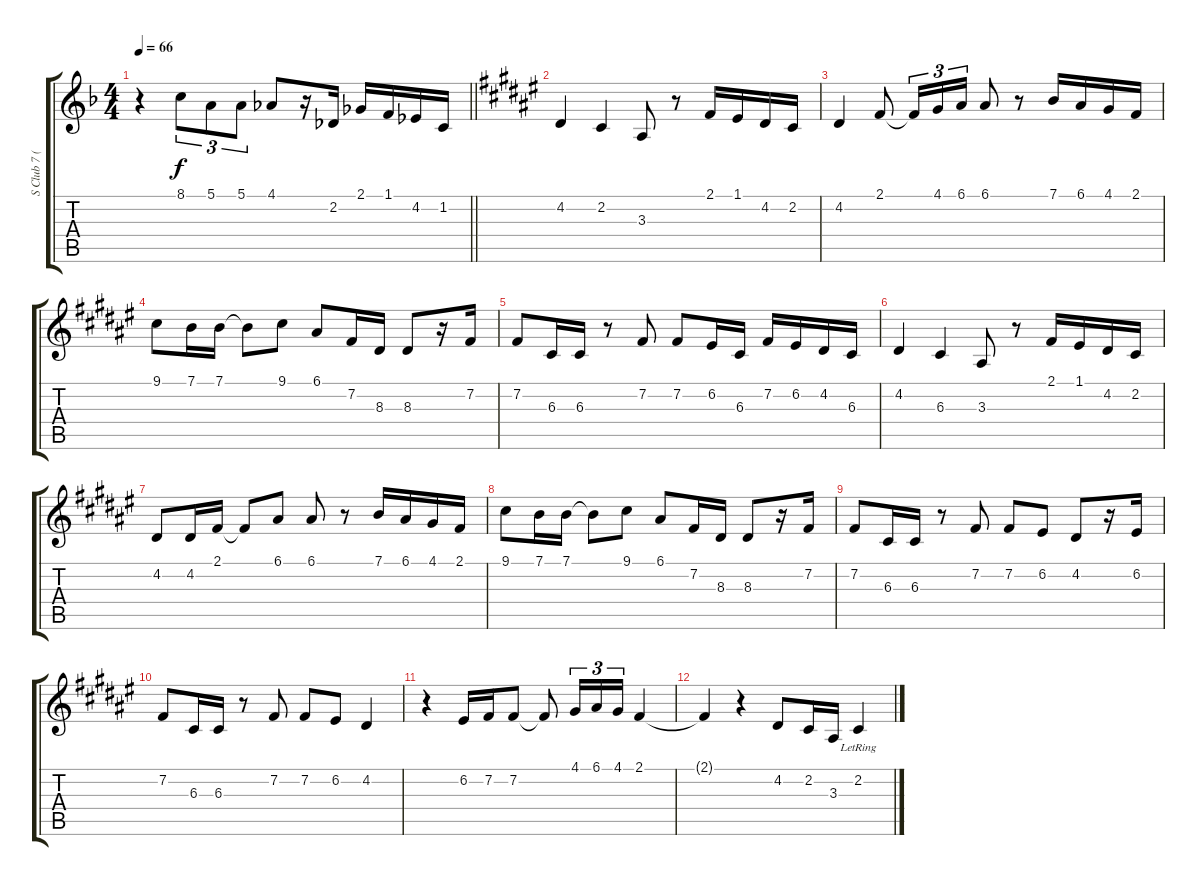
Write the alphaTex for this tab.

\track ("S Club 7 (girl)" "S Club 7 (") {instrument panflute}
\staff {score tabs}
\tuning (E4 B3 G3 D3 A2 E2) {hide}
\ts (4 4)
\tempo 66
\clef g2
\barLineRight lightlight
\ks f
r.4{dy f} 8.1.8{tu (3 2)} 5.1.8{tu (3 2)} 5.1.8{tu (3 2)} 4.1.8 r.16 2.2.16 2.1.16 1.1.16 4.2.16 1.2.16 |
\ks f#
4.2.4 2.2.4 3.3.8 r.8 2.1.16 1.1.16 4.2.16 2.2.16 |
4.2.4 2.1.8 2.1{t}.16{tu (3 2)} 4.1.16{tu (3 2)} 6.1.16{tu (3 2)} 6.1.8 r.8 7.1.16 6.1.16 4.1.16 2.1.16 |
9.1.8 7.1.16 7.1.16 7.1{t}.8 9.1.8 6.1.8 7.2.16 8.3.16 8.3.8 r.16 7.2.16 |
7.2.8 6.3.16 6.3.16 r.8 7.2.8 7.2.8 6.2.16 6.3.16 7.2.16 6.2.16 4.2.16 6.3.16 |
4.2.4 6.3.4 3.3.8 r.8 2.1.16 1.1.16 4.2.16 2.2.16 |
4.2.8 4.2.16 2.1.16 2.1{t}.8 6.1.8 6.1.8 r.8 7.1.16 6.1.16 4.1.16 2.1.16 |
9.1.8 7.1.16 7.1.16 7.1{t}.8 9.1.8 6.1.8 7.2.16 8.3.16 8.3.8 r.16 7.2.16 |
7.2.8 6.3.16 6.3.16 r.8 7.2.8 7.2.8 6.2.8 4.2.8 r.16 6.2.16 |
7.2.8 6.3.16 6.3.16 r.8 7.2.8 7.2.8 6.2.8 4.2.4 |
r.4 6.2.16 7.2.16 7.2.8 7.2{t}.8 4.1.16{tu (3 2)} 6.1.16{tu (3 2)} 4.1.16{tu (3 2)} 2.1.4 |
2.1{t}.4 r.4 4.2.8 2.2.16 3.3.16 2.2{lr}.4
